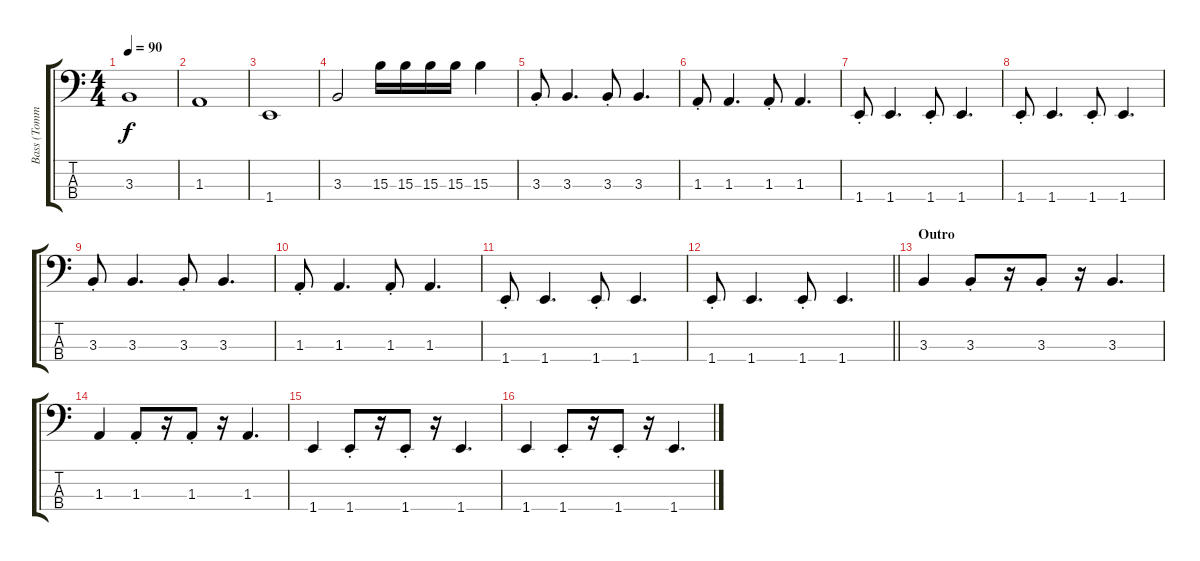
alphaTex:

\track ("Bass (Tommy Stinson)" "Bass (Tomm") {instrument electricbassfinger}
\staff {score tabs}
\tuning (Gb2 Db2 Ab1 Eb1) {hide}
\ts (4 4)
\tempo 90
\clef f4
\ks c
3.3.1{dy f} |
1.3.1 |
1.4.1 |
3.3.2 15.3.16 15.3.16 15.3.16 15.3.16 15.3.4 |
3.3{st}.8 3.3.4{d} 3.3{st}.8 3.3.4{d} |
1.3{st}.8 1.3.4{d} 1.3{st}.8 1.3.4{d} |
1.4{st}.8 1.4.4{d} 1.4{st}.8 1.4.4{d} |
1.4{st}.8 1.4.4{d} 1.4{st}.8 1.4.4{d} |
3.3{st}.8 3.3.4{d} 3.3{st}.8 3.3.4{d} |
1.3{st}.8 1.3.4{d} 1.3{st}.8 1.3.4{d} |
1.4{st}.8 1.4.4{d} 1.4{st}.8 1.4.4{d} |
\barLineRight lightlight
1.4{st}.8 1.4.4{d} 1.4{st}.8 1.4.4{d} |
\section ("" "Outro")
3.3.4 3.3{st}.8 r.16 3.3{st}.8 r.16 3.3.4{d} |
1.3.4 1.3{st}.8 r.16 1.3{st}.8 r.16 1.3.4{d} |
1.4.4 1.4{st}.8 r.16 1.4{st}.8 r.16 1.4.4{d} |
1.4.4 1.4{st}.8 r.16 1.4{st}.8 r.16 1.4.4{d}
